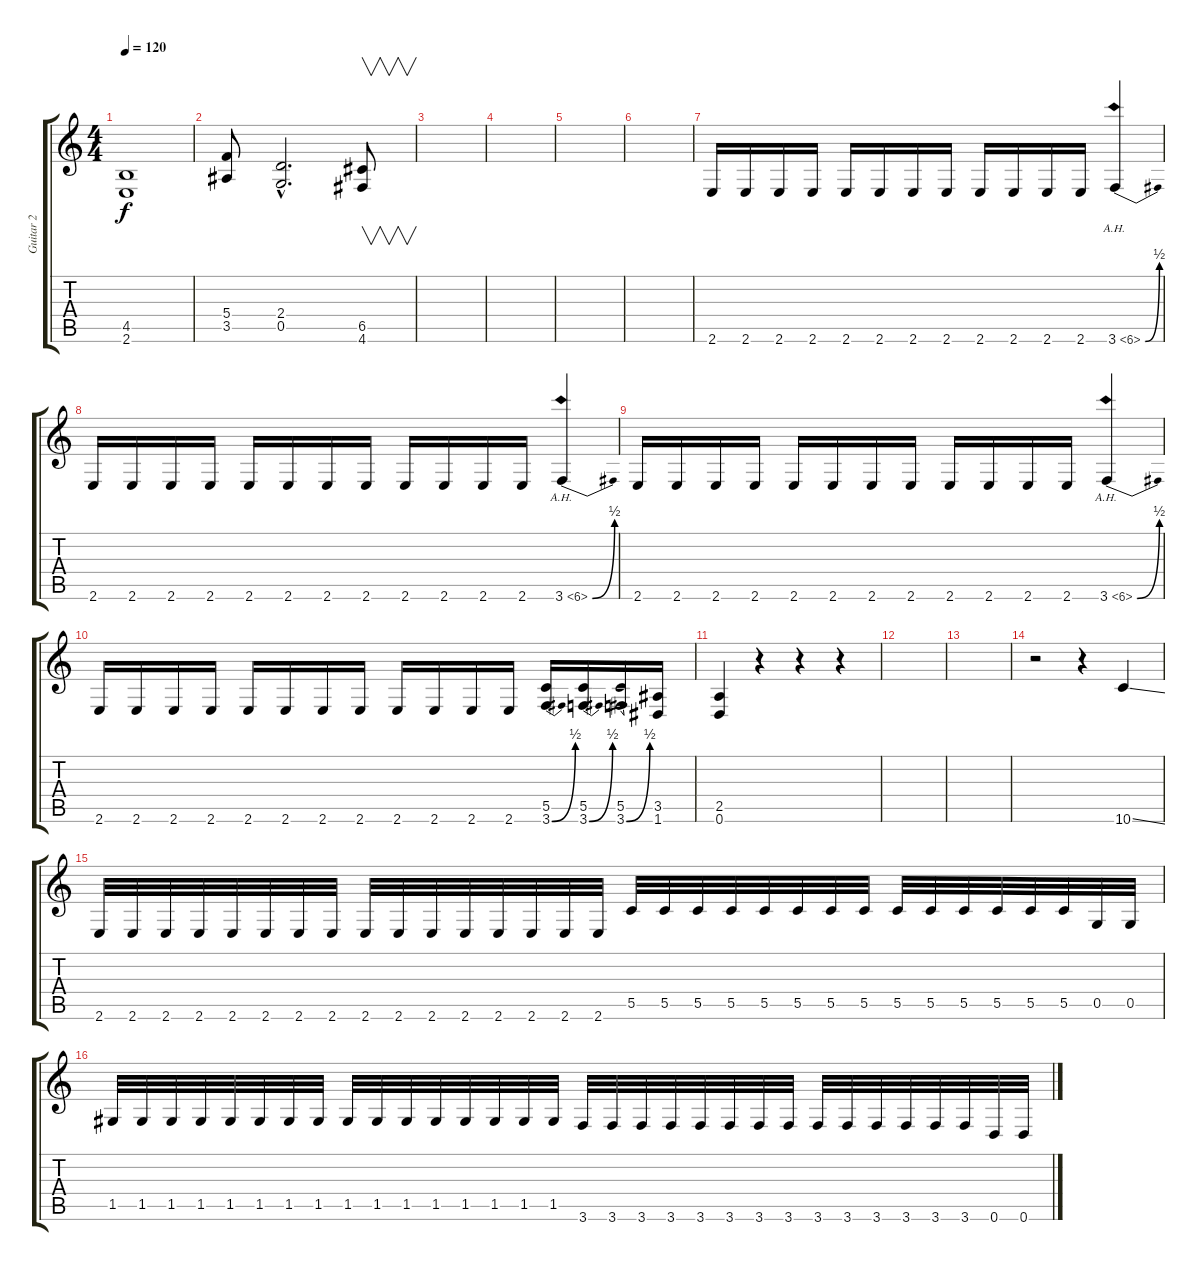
\track ("Guitar 2" "Guitar 2") {instrument distortionguitar}
\staff {score tabs}
\tuning (D4 A3 F3 C3 G2 D2) {hide}
\ts (4 4)
\tempo 120
\clef g2
\ks c
(4.5 2.6).1{dy f} |
(5.4 3.5).8 (2.4{hac} 0.5{hac}).2{d} (6.5 4.6).8{v} |
|
|
|
|
2.6.16 2.6.16 2.6.16 2.6.16 2.6.16 2.6.16 2.6.16 2.6.16 2.6.16 2.6.16 2.6.16 2.6.16 3.6{be (bend 0 0 60 2) ah 3}.4 |
2.6.16 2.6.16 2.6.16 2.6.16 2.6.16 2.6.16 2.6.16 2.6.16 2.6.16 2.6.16 2.6.16 2.6.16 3.6{be (bend 0 0 60 2) ah 3}.4 |
2.6.16 2.6.16 2.6.16 2.6.16 2.6.16 2.6.16 2.6.16 2.6.16 2.6.16 2.6.16 2.6.16 2.6.16 3.6{be (bend 0 0 60 2) ah 3}.4 |
2.6.16 2.6.16 2.6.16 2.6.16 2.6.16 2.6.16 2.6.16 2.6.16 2.6.16 2.6.16 2.6.16 2.6.16 (5.5 3.6{be (bend 0 0 60 2)}).16 (5.5 3.6{be (bend 0 0 60 2)}).16 (5.5 3.6{be (bend 0 0 60 2)}).16 (3.5 1.6).16 |
(2.5 0.6).4 r.4 r.4 r.4 |
|
|
r.2 r.4 10.6{ss}.4 |
2.6.32 2.6.32 2.6.32 2.6.32 2.6.32 2.6.32 2.6.32 2.6.32 2.6.32 2.6.32 2.6.32 2.6.32 2.6.32 2.6.32 2.6.32 2.6.32 5.5.32 5.5.32 5.5.32 5.5.32 5.5.32 5.5.32 5.5.32 5.5.32 5.5.32 5.5.32 5.5.32 5.5.32 5.5.32 5.5.32 0.5.32 0.5.32 |
1.5.32 1.5.32 1.5.32 1.5.32 1.5.32 1.5.32 1.5.32 1.5.32 1.5.32 1.5.32 1.5.32 1.5.32 1.5.32 1.5.32 1.5.32 1.5.32 3.6.32 3.6.32 3.6.32 3.6.32 3.6.32 3.6.32 3.6.32 3.6.32 3.6.32 3.6.32 3.6.32 3.6.32 3.6.32 3.6.32 0.6.32 0.6.32
